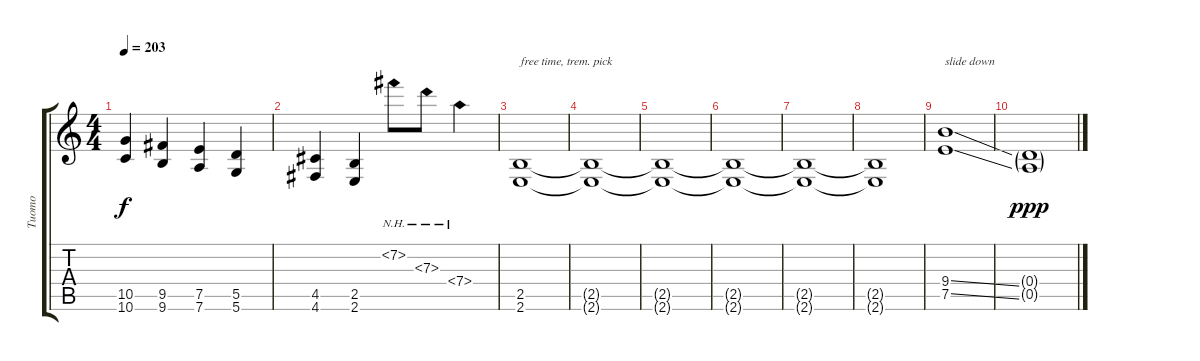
\track ("Tuomo" "Tuomo") {instrument distortionguitar}
\staff {score tabs}
\tuning (E4 B3 G3 D3 A2 D2) {hide}
\ts (4 4)
\tempo 203
\clef g2
\ks c
(10.5 10.6).4{dy f} (9.5 9.6).4 (7.5 7.6).4 (5.5 5.6).4 |
(4.5 4.6).4 (2.5 2.6).4 7.2{nh}.8 7.3{nh}.8 7.4{nh}.4 |
(2.5 2.6).1{txt "free time, trem. pick"} |
(2.5{t} 2.6{t}).1 |
(2.5{t} 2.6{t}).1 |
(2.5{t} 2.6{t}).1 |
(2.5{t} 2.6{t}).1 |
(2.5{t} 2.6{t}).1 |
(9.4{ss} 7.5{ss}).1{txt "slide down"} |
(0.4{g} 0.5{g}).1{dy ppp}
